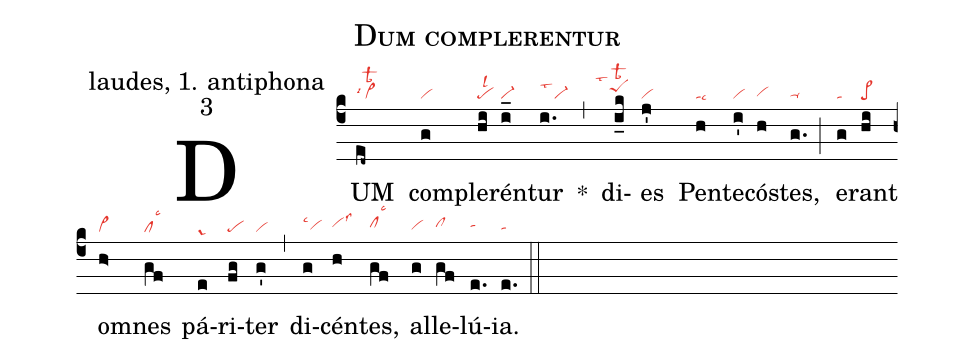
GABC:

name: Dum complerentur;
office-part: laudes, 1. antiphona;
mode: 3;
nabc-lines: 1;
%%
(c4)
DUM(ed~|vi>lsi4lsb2) com(g|vi)ple(hi|pelsl2)rén(i_|vi-)tur(i.|vi-lst1) *(,)
di(i_k|``````peShilst1lsb2)es(j'|vi) Pen(h|talsc6)te(i'|vi)có(h|vihg)stes,(g.|ta-hg) (;)
e(g|ta)rant(hi|pe>) o(h>|vi>)mnes(gf|cllsc3) pá(e|gr-)ri(fg|pe)ter(g'|vi) (,)
di(g|vihglsc1)cén(h|vihhlss3)tes,(gf|clhhlsc3) al(g|vihg)le(gf|clhh)lú(e.|tahh)ia.(e.|tahg) (::)
